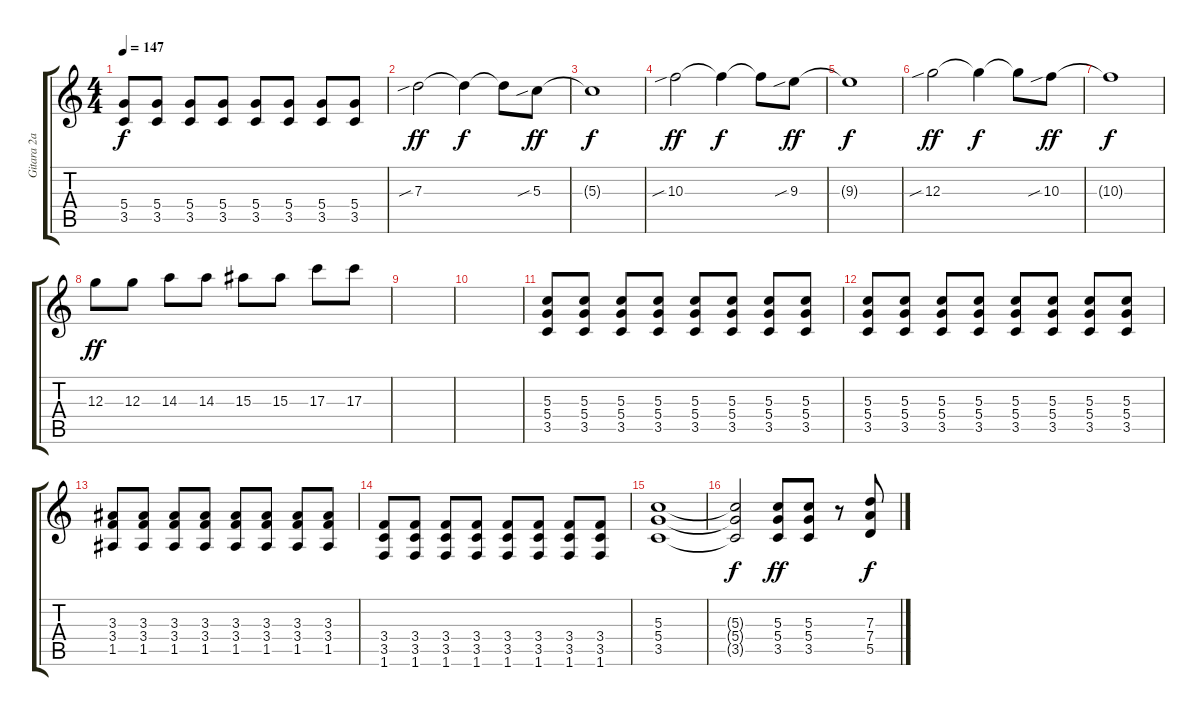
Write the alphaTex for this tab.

\track ("Gitara 2a" "Gitara 2a") {instrument distortionguitar}
\staff {score tabs}
\tuning (E4 B3 G3 D3 A2 E2) {hide}
\ts (4 4)
\tempo 147
\clef g2
\ks c
(5.4 3.5).8{dy f} (5.4 3.5).8 (5.4 3.5).8 (5.4 3.5).8 (5.4 3.5).8 (5.4 3.5).8 (5.4 3.5).8 (5.4 3.5).8 |
7.3{sib}.2{dy ff} 7.3{t}.4{dy f} 7.3{t}.8 5.3{sib}.8{dy ff} |
5.3{t}.1{dy f} |
10.3{sib}.2{dy ff} 10.3{t}.4{dy f} 10.3{t}.8 9.3{sib}.8{dy ff} |
9.3{t}.1{dy f} |
12.3{sib}.2{dy ff} 12.3{t}.4{dy f} 12.3{t}.8 10.3{sib}.8{dy ff} |
10.3{t}.1{dy f} |
12.3.8{dy ff} 12.3.8 14.3.8 14.3.8 15.3.8 15.3.8 17.3.8 17.3.8 |
|
|
(5.3 5.4 3.5).8 (5.3 5.4 3.5).8 (5.3 5.4 3.5).8 (5.3 5.4 3.5).8 (5.3 5.4 3.5).8 (5.3 5.4 3.5).8 (5.3 5.4 3.5).8 (5.3 5.4 3.5).8 |
(5.3 5.4 3.5).8 (5.3 5.4 3.5).8 (5.3 5.4 3.5).8 (5.3 5.4 3.5).8 (5.3 5.4 3.5).8 (5.3 5.4 3.5).8 (5.3 5.4 3.5).8 (5.3 5.4 3.5).8 |
(3.3 3.4 1.5).8 (3.3 3.4 1.5).8 (3.3 3.4 1.5).8 (3.3 3.4 1.5).8 (3.3 3.4 1.5).8 (3.3 3.4 1.5).8 (3.3 3.4 1.5).8 (3.3 3.4 1.5).8 |
(3.4 3.5 1.6).8 (3.4 3.5 1.6).8 (3.4 3.5 1.6).8 (3.4 3.5 1.6).8 (3.4 3.5 1.6).8 (3.4 3.5 1.6).8 (3.4 3.5 1.6).8 (3.4 3.5 1.6).8 |
(5.3 5.4 3.5).1 |
(5.3{t} 5.4{t} 3.5{t}).2{dy f} (5.3 5.4 3.5).8{dy ff} (5.3 5.4 3.5).8 r.8 (7.3 7.4 5.5).8{dy f}
